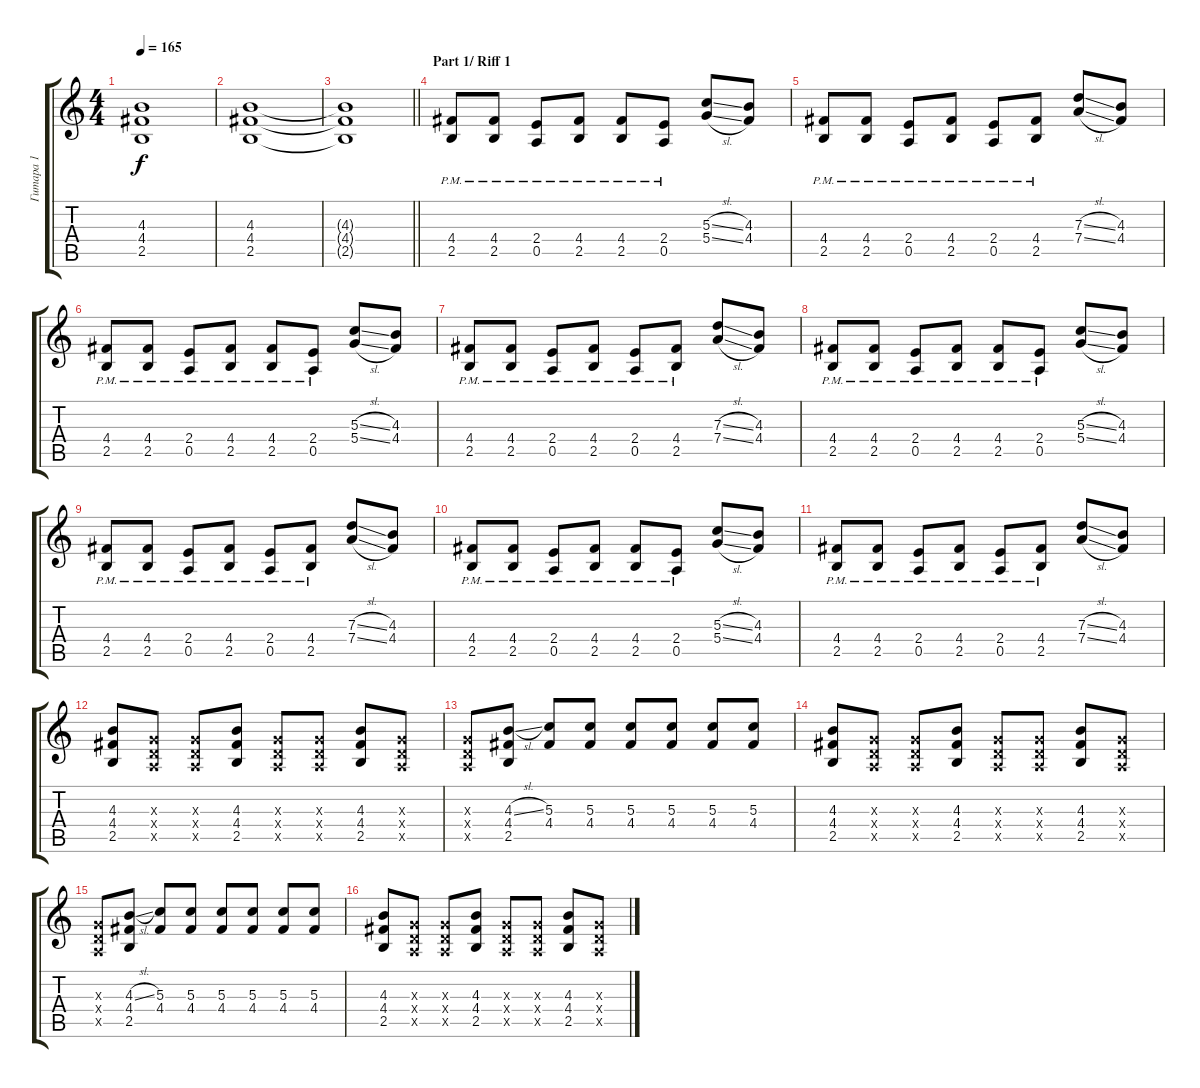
\track ("Гитара 1" "Гитара 1") {instrument distortionguitar}
\staff {score tabs}
\tuning (E4 B3 G3 D3 A2 E2) {hide}
\ts (4 4)
\tempo 165
\clef g2
\ks c
(4.3{t} 4.4{t} 2.5{t}).1{dy f} |
(4.3 4.4 2.5).1 |
\barLineRight lightlight
(4.3{t} 4.4{t} 2.5{t}).1 |
\section ("" "Part 1/ Riff 1")
(4.4{pm} 2.5{pm}).8 (4.4{pm} 2.5{pm}).8 (2.4{pm} 0.5{pm}).8 (4.4{pm} 2.5{pm}).8 (4.4{pm} 2.5{pm}).8 (2.4{pm} 0.5{pm}).8 (5.3{sl} 5.4{sl}).8 (4.3 4.4).8 |
(4.4{pm} 2.5{pm}).8 (4.4{pm} 2.5{pm}).8 (2.4{pm} 0.5{pm}).8 (4.4{pm} 2.5{pm}).8 (2.4{pm} 0.5{pm}).8 (4.4{pm} 2.5{pm}).8 (7.3{sl} 7.4{sl}).8 (4.3 4.4).8 |
(4.4{pm} 2.5{pm}).8 (4.4{pm} 2.5{pm}).8 (2.4{pm} 0.5{pm}).8 (4.4{pm} 2.5{pm}).8 (4.4{pm} 2.5{pm}).8 (2.4{pm} 0.5{pm}).8 (5.3{sl} 5.4{sl}).8 (4.3 4.4).8 |
(4.4{pm} 2.5{pm}).8 (4.4{pm} 2.5{pm}).8 (2.4{pm} 0.5{pm}).8 (4.4{pm} 2.5{pm}).8 (2.4{pm} 0.5{pm}).8 (4.4{pm} 2.5{pm}).8 (7.3{sl} 7.4{sl}).8 (4.3 4.4).8 |
(4.4{pm} 2.5{pm}).8 (4.4{pm} 2.5{pm}).8 (2.4{pm} 0.5{pm}).8 (4.4{pm} 2.5{pm}).8 (4.4{pm} 2.5{pm}).8 (2.4{pm} 0.5{pm}).8 (5.3{sl} 5.4{sl}).8 (4.3 4.4).8 |
(4.4{pm} 2.5{pm}).8 (4.4{pm} 2.5{pm}).8 (2.4{pm} 0.5{pm}).8 (4.4{pm} 2.5{pm}).8 (2.4{pm} 0.5{pm}).8 (4.4{pm} 2.5{pm}).8 (7.3{sl} 7.4{sl}).8 (4.3 4.4).8 |
(4.4{pm} 2.5{pm}).8 (4.4{pm} 2.5{pm}).8 (2.4{pm} 0.5{pm}).8 (4.4{pm} 2.5{pm}).8 (4.4{pm} 2.5{pm}).8 (2.4{pm} 0.5{pm}).8 (5.3{sl} 5.4{sl}).8 (4.3 4.4).8 |
(4.4{pm} 2.5{pm}).8 (4.4{pm} 2.5{pm}).8 (2.4{pm} 0.5{pm}).8 (4.4{pm} 2.5{pm}).8 (2.4{pm} 0.5{pm}).8 (4.4{pm} 2.5{pm}).8 (7.3{sl} 7.4{sl}).8 (4.3 4.4).8 |
(4.3 4.4 2.5).8 (0.3{x} 0.4{x} 0.5{x}).8 (0.3{x} 0.4{x} 0.5{x}).8 (4.3 4.4 2.5).8 (0.3{x} 0.4{x} 0.5{x}).8 (0.3{x} 0.4{x} 0.5{x}).8 (4.3 4.4 2.5).8 (0.3{x} 0.4{x} 0.5{x}).8 |
(0.3{x} 0.4{x} 0.5{x}).8 (4.3{sl} 4.4 2.5).8 (5.3 4.4).8 (5.3 4.4).8 (5.3 4.4).8 (5.3 4.4).8 (5.3 4.4).8 (5.3 4.4).8 |
(4.3 4.4 2.5).8 (0.3{x} 0.4{x} 0.5{x}).8 (0.3{x} 0.4{x} 0.5{x}).8 (4.3 4.4 2.5).8 (0.3{x} 0.4{x} 0.5{x}).8 (0.3{x} 0.4{x} 0.5{x}).8 (4.3 4.4 2.5).8 (0.3{x} 0.4{x} 0.5{x}).8 |
(0.3{x} 0.4{x} 0.5{x}).8 (4.3{sl} 4.4 2.5).8 (5.3 4.4).8 (5.3 4.4).8 (5.3 4.4).8 (5.3 4.4).8 (5.3 4.4).8 (5.3 4.4).8 |
(4.3 4.4 2.5).8 (0.3{x} 0.4{x} 0.5{x}).8 (0.3{x} 0.4{x} 0.5{x}).8 (4.3 4.4 2.5).8 (0.3{x} 0.4{x} 0.5{x}).8 (0.3{x} 0.4{x} 0.5{x}).8 (4.3 4.4 2.5).8 (0.3{x} 0.4{x} 0.5{x}).8
